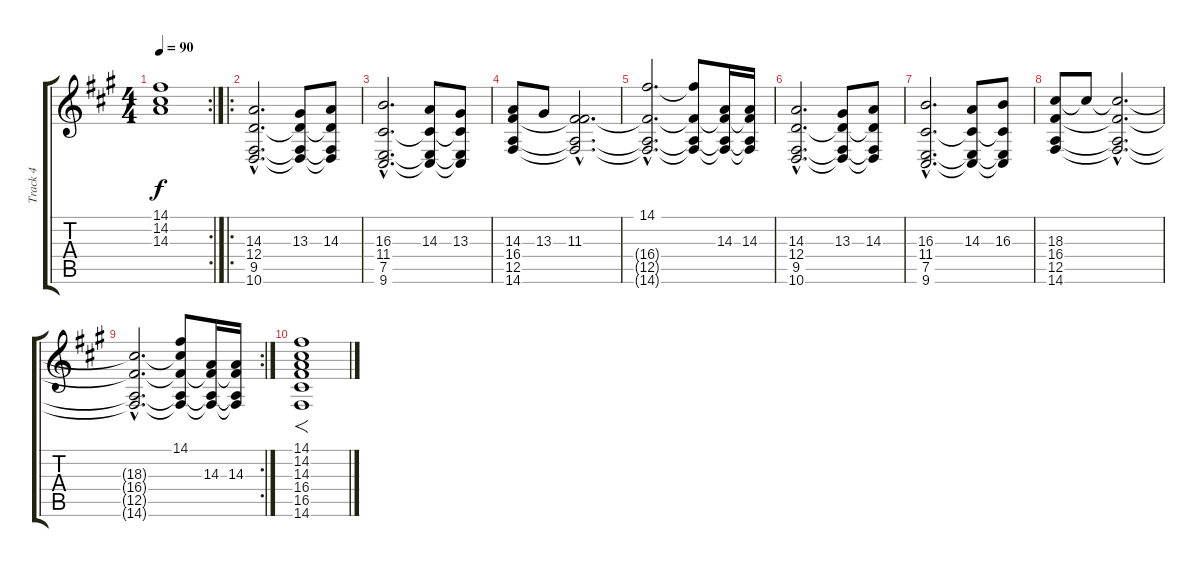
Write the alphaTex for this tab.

\track ("Track 4" "Track 4") {instrument stringensemble1}
\staff {score tabs}
\tuning (E4 B3 G3 D3 A2 E2) {hide}
\rc 2
\ts (4 4)
\tempo 90
\clef g2
\ks f#minor
(14.1 14.2 14.3).1{dy f} |
\ro
(14.3{hac} 12.4{hac} 9.5{hac} 10.6{hac}).2{d} (13.3 12.4{t} 9.5{t} 10.6{t}).8 (14.3 12.4{t} 9.5{t} 10.6{t}).8 |
(16.3{hac} 11.4{hac} 7.5{hac} 9.6{hac}).2{d} (14.3 11.4{t} 7.5{t} 9.6{t}).8 (13.3 11.4{t} 7.5{t} 9.6{t}).8 |
(14.3 16.4 12.5 14.6).8 13.3.8 (11.3{hac} 16.4{hac t} 12.5{hac t} 14.6{hac t}).2{d} |
(14.1{hac} 16.4{hac t} 12.5{hac t} 14.6{hac t}).2{d} (14.1{t} 16.4{t} 12.5{t} 14.6{t}).8 (14.3 16.4{t} 12.5{t} 14.6{t}).16 (14.3 16.4{t} 12.5{t} 14.6{t}).16 |
(14.3{hac} 12.4{hac} 9.5{hac} 10.6{hac}).2{d} (13.3 12.4{t} 9.5{t} 10.6{t}).8 (14.3 12.4{t} 9.5{t} 10.6{t}).8 |
(16.3{hac} 11.4{hac} 7.5{hac} 9.6{hac}).2{d} (14.3 11.4{t} 7.5{t} 9.6{t}).8 (16.3 11.4{t} 7.5{t} 9.6{t}).8 |
(18.3 16.4 12.5 14.6).8 18.3{t}.8 (18.3{hac t} 16.4{hac t} 12.5{hac t} 14.6{hac t}).2{d} |
\rc 2
(18.3{hac t} 16.4{hac t} 12.5{hac t} 14.6{hac t}).2{d} (14.1 18.3{t} 16.4{t} 12.5{t} 14.6{t}).8 (14.3 16.4{t} 12.5{t} 14.6{t}).16 (14.3 16.4{t} 12.5{t} 14.6{t}).16 |
(14.1 14.2 14.3 16.4 16.5 14.6).1{f}
